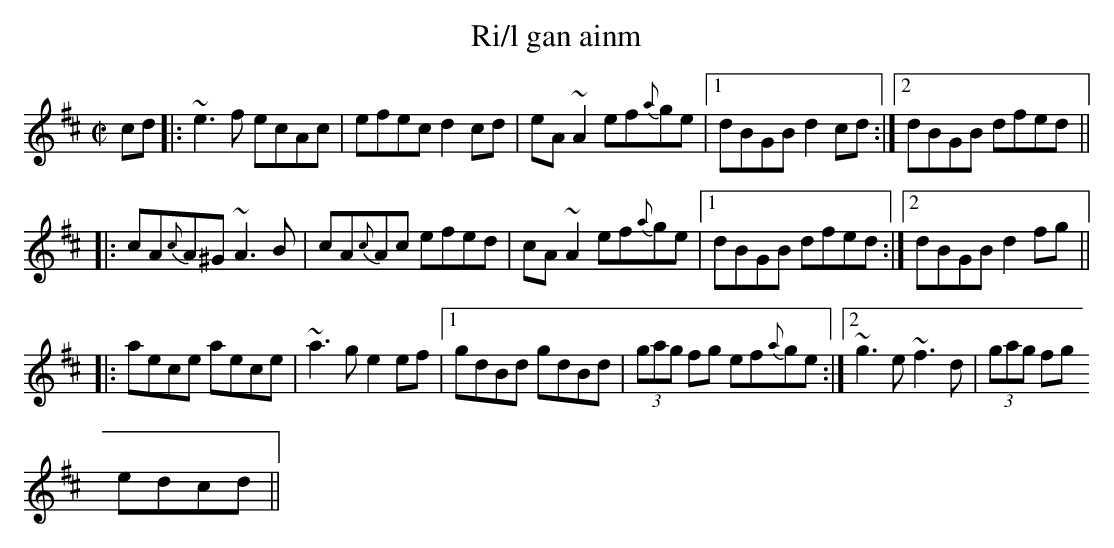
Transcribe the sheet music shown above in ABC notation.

X:1
T:Ri/l gan ainm
M:C|
L:1/8
K:Amix
cd|:~e3f ecAc|efec d2cd|eA~A2 ef{a}ge|1 dBGB d2cd:|2 dBGB dfed||
|:cA{c}A^G ~A3B|cA{c}Ac efed|cA~A2 ef{a}ge|1 dBGB dfed:|2 dBGB d2fg||
|:aece aece|~a3g e2ef|1 gdBd gdBd|(3gag fg ef{a}ge:|2 ~g3e ~f3d|(3gag fg
 edcd||
